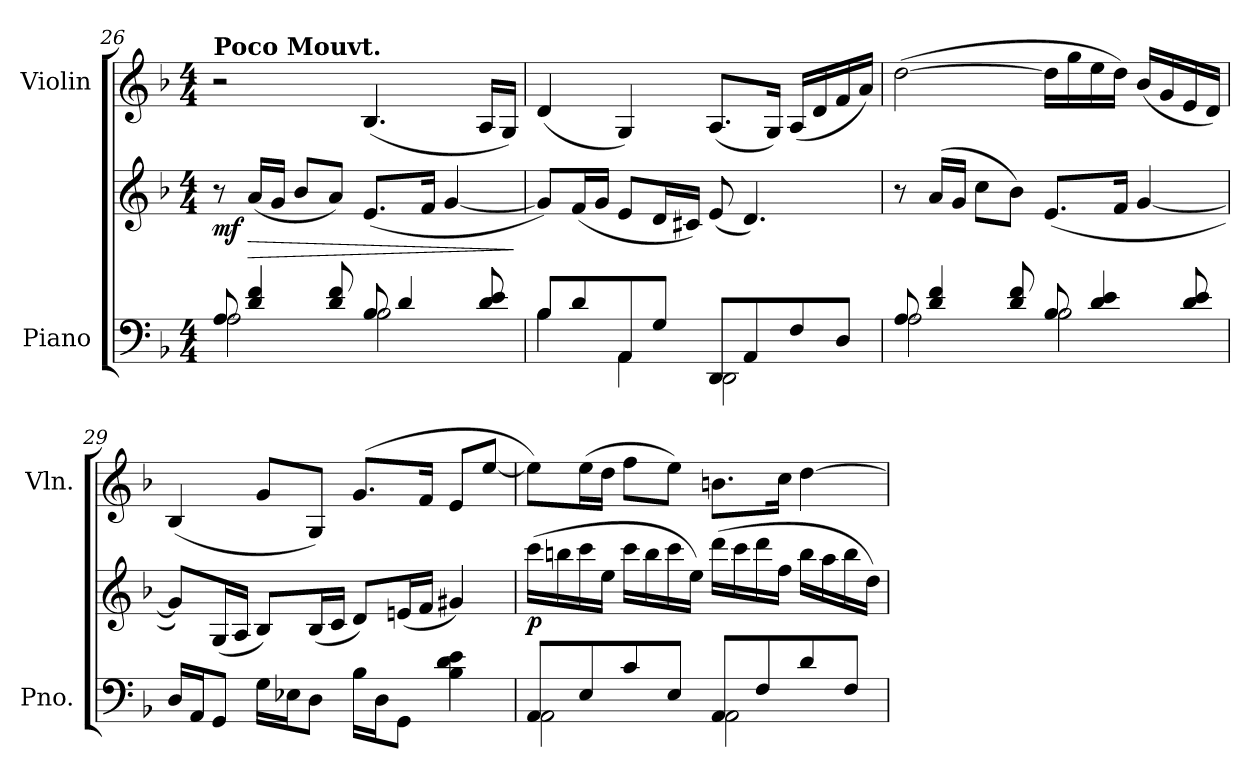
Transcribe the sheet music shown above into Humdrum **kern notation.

**kern	**kern	**dynam	**kern
*part2	*part2	*part2	*part1
*staff3	*staff2	*staff2/3	*staff1
*I"Piano	*	*	*I"Violin
*I'Pno.	*	*	*I'Vln.
!!LO:PB:g=z
*clefF4	*clefG2	*	*clefG2
*k[b-]	*k[b-]	*	*k[b-]
*M4/4	*M4/4	*	*M4/4
=26	=26	=26	=26
*^	*	*	*
!	!	!	!	!LO:TX:a:B:t=Poco Mouvt.
!	!	!	!LO:DY:b	!
8A/	2A\	8r	mf	2r
!	!	!	!LO:HP:b	!
4d/ 4f/	.	(16a/LL	>	.
.	.	16g/JJ	.	.
.	.	8b-/L	.	.
8d/ 8f/	.	8a/J)	.	.
8B-/	2B-\	(8.e/L	.	(4.B-/
4d/	.	.	.	.
.	.	16f/Jk	.	.
.	.	[4g/	.	.
8d/ 8e/	.	.	.	16A/LL
.	.	.	.	16G/JJ)
*v	*v	*	*	*
.	.	]	.
=27	=27	=27	=27
*^	*	*	*
8B-/L	4B-\	8g/L])	.	(4d/
8d/	.	(16f/L	.	.
.	.	16g/JJ	.	.
8AA/	4AA\	8e/L	.	4G/)
8G/J	.	16d/L	.	.
.	.	16c#X/JJ)	.	.
8DD/L	2DD\	(8e/	.	(8.A/L
8AA/	.	4.d/)	.	.
.	.	.	.	16G/Jk)
8F/	.	.	.	(16A/LL
.	.	.	.	16d/
8D/J	.	.	.	16f/
.	.	.	.	16a/JJ)
=28	=28	=28	=28	=28
8A/	2A\	8r	.	([2dd\
4d/ 4f/	.	(16a/LL	.	.
.	.	16g/JJ	.	.
.	.	8cc\L	.	.
8d/ 8f/	.	8b-\J)	.	.
8B-/	2B-\	(8.e/L	.	16dd\LL]
.	.	.	.	16gg\
4d/ 4e/	.	.	.	16ee\
.	.	16f/Jk	.	16dd\JJ)
.	.	[4g/	.	(16b-/LL
.	.	.	.	16g/
8d/ 8e/	.	.	.	16e/
.	.	.	.	16d/JJ)
*v	*v	*	*	*
!!LO:LB:g=z
=29	=29	=29	=29
16D/LL	8g/L])	.	(4B-/
16AA/J	.	.	.
8GG/J	(16G/L	.	.
.	16A/JJ	.	.
16G\LL	8B-/L)	.	8g/L
16E-X\J	.	.	.
8D\J	(16B-/L	.	8G/J)
.	16c/JJ	.	.
16B-\LL	8d/L)	.	(8.g/L
16D\J	.	.	.
8GG\J	(16en/L	.	.
.	16f/JJ	.	16f/Jk
4B-\ 4d\ 4e\	4g#X/)	.	8e/L
.	.	.	[8ee/J
=30	=30	=30	=30
*^	*	*	*
!	!	!	!LO:DY:b	!
8AA/L	2AA\	(16ccc\LL	p	8ee\L])
.	.	16bbn\	.	.
8E/	.	16ccc\	.	(16ee\L
.	.	16ee\JJ	.	16dd\JJ
8c/	.	16ccc\LL	.	8ff\L
.	.	16bb\	.	.
8E/J	.	16ccc\	.	8ee\J)
.	.	16ee\JJ)	.	.
8AA/L	2AA\	(16ddd\LL	.	8.bn\L
.	.	16ccc\	.	.
8F/	.	16ddd\	.	.
.	.	16ff\JJ	.	16cc\Jk
8d/	.	16bb\LL	.	[4dd\
.	.	16aa\	.	.
8F/J	.	16bb\	.	.
.	.	16dd\JJ)	.	.
*v	*v	*	*	*
=	=	=	=
*-	*-	*-	*-
